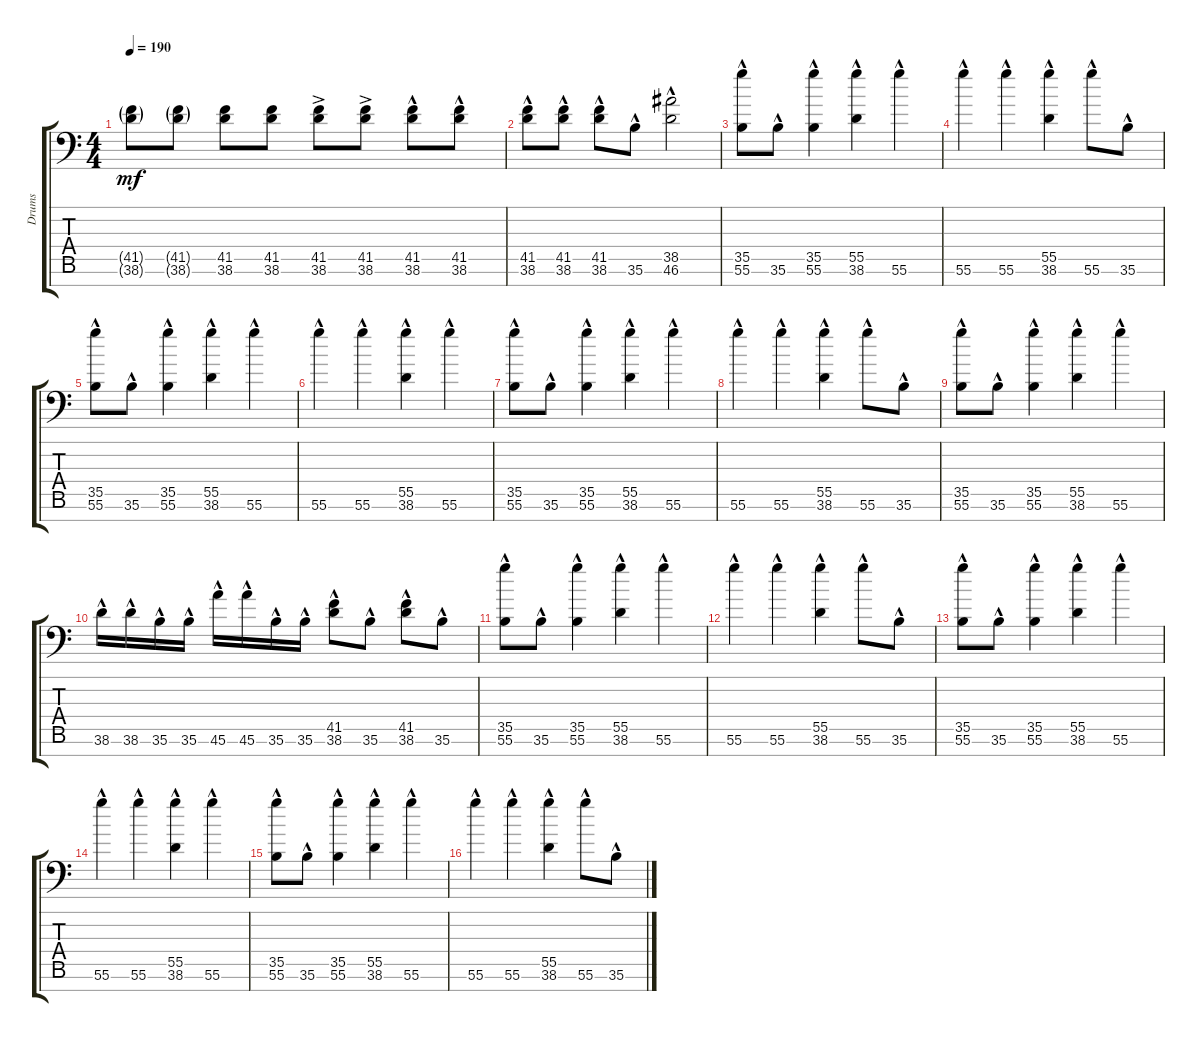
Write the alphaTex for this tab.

\track ("Drums" "Drums") {instrument acousticgrandpiano}
\staff {score tabs}
\tuning (C-1 C-1 C-1 C-1 C-1 C-1 C-1) {hide}
\ts (4 4)
\tempo 190
\clef f4
\ks c
(41.5{g} 38.6{g}).8{dy mf} (41.5{g} 38.6{g}).8 (41.5 38.6).8 (41.5 38.6).8 (41.5{ac} 38.6{ac}).8 (41.5{ac} 38.6{ac}).8 (41.5{hac} 38.6{hac}).8 (41.5{hac} 38.6{hac}).8 |
(41.5{hac} 38.6{hac}).8 (41.5{hac} 38.6{hac}).8 (41.5{hac} 38.6{hac}).8 35.6{hac}.8 (38.5{hac} 46.6{hac}).2 |
(35.5{hac} 55.6{hac}).8 35.6{hac}.8 (35.5{hac} 55.6{hac}).4 (55.5{hac} 38.6{hac}).4 55.6{hac}.4 |
55.6{hac}.4 55.6{hac}.4 (55.5{hac} 38.6{hac}).4 55.6{hac}.8 35.6{hac}.8 |
(35.5{hac} 55.6{hac}).8 35.6{hac}.8 (35.5{hac} 55.6{hac}).4 (55.5{hac} 38.6{hac}).4 55.6{hac}.4 |
55.6{hac}.4 55.6{hac}.4 (55.5{hac} 38.6{hac}).4 55.6{hac}.4 |
(35.5{hac} 55.6{hac}).8 35.6{hac}.8 (35.5{hac} 55.6{hac}).4 (55.5{hac} 38.6{hac}).4 55.6{hac}.4 |
55.6{hac}.4 55.6{hac}.4 (55.5{hac} 38.6{hac}).4 55.6{hac}.8 35.6{hac}.8 |
(35.5{hac} 55.6{hac}).8 35.6{hac}.8 (35.5{hac} 55.6{hac}).4 (55.5{hac} 38.6{hac}).4 55.6{hac}.4 |
38.6{hac}.16 38.6{hac}.16 35.6{hac}.16 35.6{hac}.16 45.6{hac}.16 45.6{hac}.16 35.6{hac}.16 35.6{hac}.16 (41.5{hac} 38.6{hac}).8 35.6{hac}.8 (41.5{hac} 38.6{hac}).8 35.6{hac}.8 |
(35.5{hac} 55.6{hac}).8 35.6{hac}.8 (35.5{hac} 55.6{hac}).4 (55.5{hac} 38.6{hac}).4 55.6{hac}.4 |
55.6{hac}.4 55.6{hac}.4 (55.5{hac} 38.6{hac}).4 55.6{hac}.8 35.6{hac}.8 |
(35.5{hac} 55.6{hac}).8 35.6{hac}.8 (35.5{hac} 55.6{hac}).4 (55.5{hac} 38.6{hac}).4 55.6{hac}.4 |
55.6{hac}.4 55.6{hac}.4 (55.5{hac} 38.6{hac}).4 55.6{hac}.4 |
(35.5{hac} 55.6{hac}).8 35.6{hac}.8 (35.5{hac} 55.6{hac}).4 (55.5{hac} 38.6{hac}).4 55.6{hac}.4 |
55.6{hac}.4 55.6{hac}.4 (55.5{hac} 38.6{hac}).4 55.6{hac}.8 35.6{hac}.8
